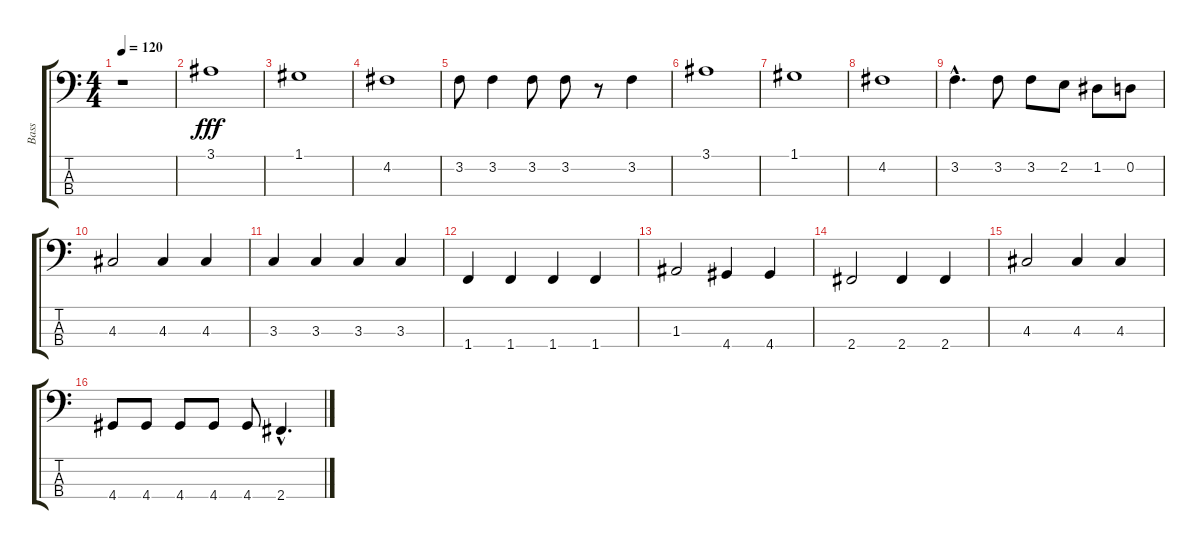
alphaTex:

\track ("Bass" "Bass") {instrument electricbasspick}
\staff {score tabs}
\tuning (G2 D2 A1 E1) {hide}
\ts (4 4)
\tempo 120
\clef f4
\ks c
r.1{dy fff instrument electricbasspick} |
3.1.1 |
1.1.1 |
4.2.1 |
3.2.8 3.2.4 3.2.8 3.2.8 r.8 3.2.4 |
3.1.1 |
1.1.1 |
4.2.1 |
3.2{hac}.4{d} 3.2.8 3.2.8 2.2.8 1.2.8 0.2.8 |
4.3.2 4.3.4 4.3.4 |
3.3.4 3.3.4 3.3.4 3.3.4 |
1.4.4 1.4.4 1.4.4 1.4.4 |
1.3.2 4.4.4 4.4.4 |
2.4.2 2.4.4 2.4.4 |
4.3.2 4.3.4 4.3.4 |
4.4.8 4.4.8 4.4.8 4.4.8 4.4.8 2.4{hac}.4{d}
